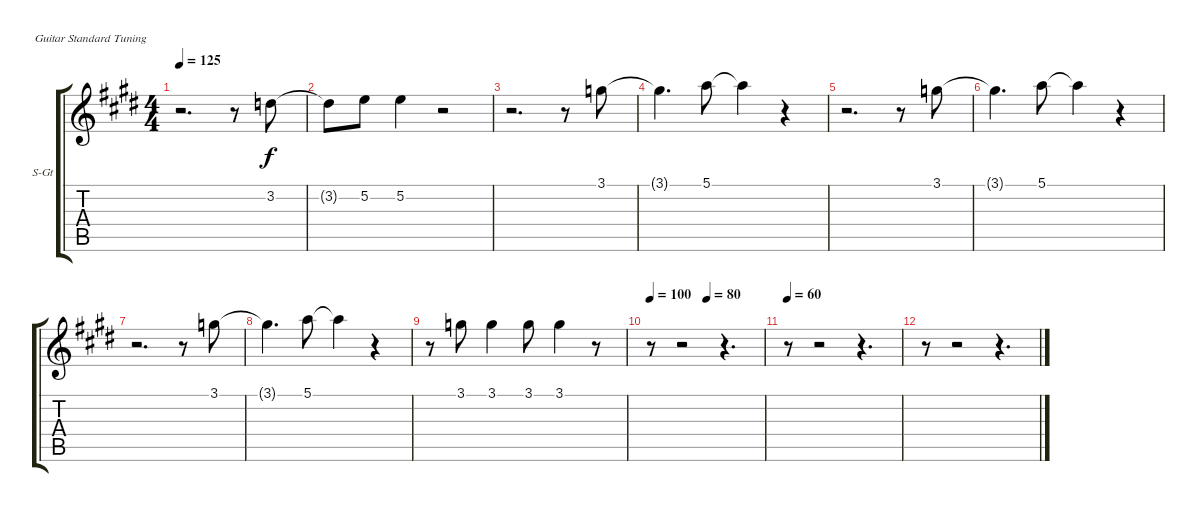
\bracketExtendMode groupsimilarinstruments
\firstSystemTrackNameOrientation horizontal
\otherSystemsTrackNameOrientation horizontal
\track ("Brass" "S-Gt") {instrument brasssection}
\staff {score tabs}
\tuning (E4 B3 G3 D3 A2 E2)
\displaytranspose 12
\ts (4 4)
\tempo 125
\clef g2
\ks e
r.2{d dy f} r.8 3.2.8 |
3.2{t}.8 5.2.8 5.2.4 r.2 |
r.2{d} r.8 3.1.8 |
3.1{t}.4{d} 5.1.8 5.1{t}.4 r.4 |
r.2{d} r.8 3.1.8 |
3.1{t}.4{d} 5.1.8 5.1{t}.4 r.4 |
r.2{d} r.8 3.1.8 |
3.1{t}.4{d} 5.1.8 5.1{t}.4 r.4 |
r.8 3.1.8 3.1.4 3.1.8 3.1.4 r.8 |
\tempo 100
\tempo (80 0.5)
r.8 r.2 r.4{d} |
\tempo 60
r.8 r.2 r.4{d} |
r.8 r.2 r.4{d}
